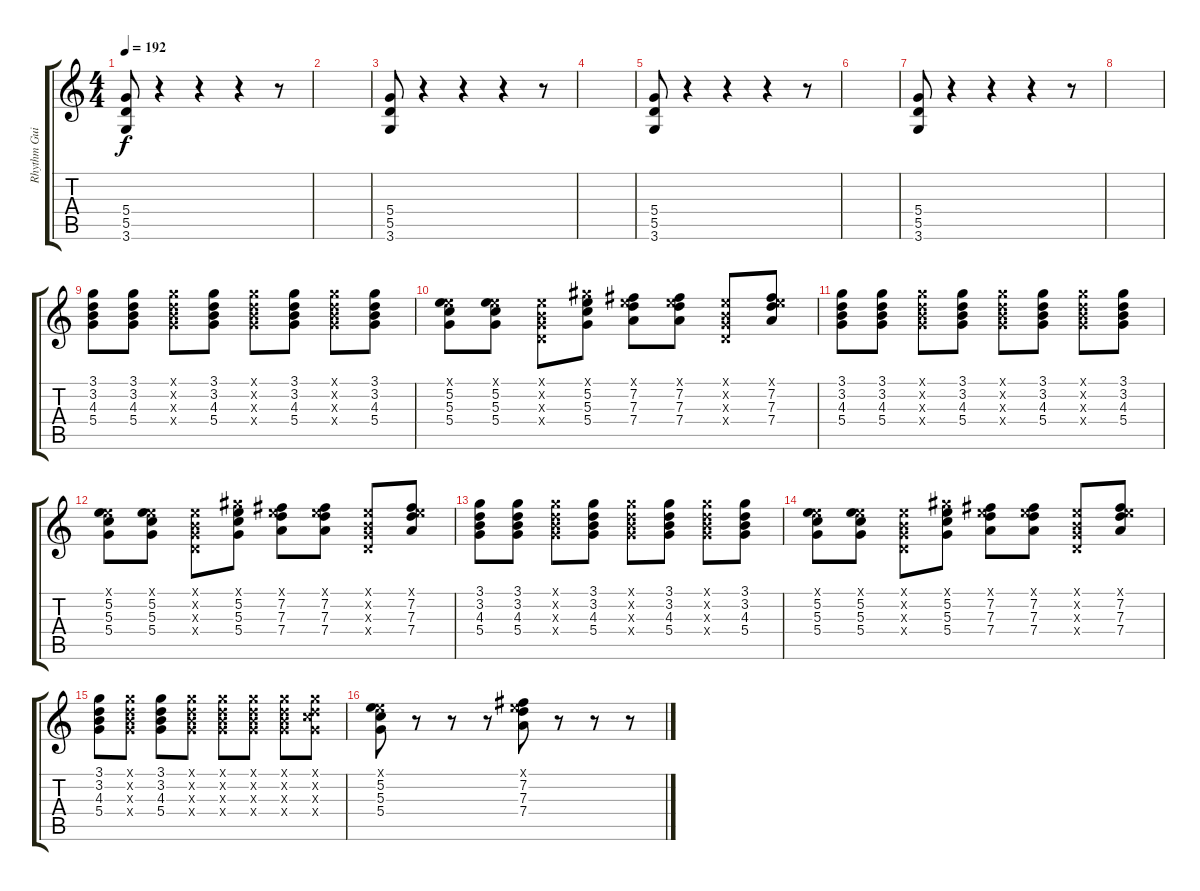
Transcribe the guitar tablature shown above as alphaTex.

\track ("Rhythm Guitar" "Rhythm Gui") {instrument electricguitarclean}
\staff {score tabs}
\tuning (E4 B3 G3 D3 A2 E2) {hide}
\ts (4 4)
\tempo 192
\clef g2
\ks c
(5.4 5.5 3.6).8{dy f instrument electricguitarclean} r.4 r.4 r.4 r.8 |
|
(5.4 5.5 3.6).8 r.4 r.4 r.4 r.8 |
|
(5.4 5.5 3.6).8 r.4 r.4 r.4 r.8 |
|
(5.4 5.5 3.6).8 r.4 r.4 r.4 r.8 |
|
(3.1 3.2 4.3 5.4).8 (3.1 3.2 4.3 5.4).8 (3.1{x} 3.2{x} 4.3{x} 5.4{x}).8 (3.1 3.2 4.3 5.4).8 (3.1{x} 3.2{x} 4.3{x} 5.4{x}).8 (3.1 3.2 4.3 5.4).8 (3.1{x} 3.2{x} 4.3{x} 5.4{x}).8 (3.1 3.2 4.3 5.4).8 |
(0.1{x} 5.2 5.3 5.4).8 (0.1{x} 5.2 5.3 5.4).8 (0.1{x} 0.2{x} 0.3{x} 0.4{x}).8 (4.1{x} 5.2 5.3 5.4).8 (0.1{x} 7.2 7.3 7.4).8 (0.1{x} 7.2 7.3 7.4).8 (0.1{x} 0.2{x} 0.3{x} 0.4{x}).8 (0.1{x} 7.2 7.3 7.4).8 |
(3.1 3.2 4.3 5.4).8 (3.1 3.2 4.3 5.4).8 (3.1{x} 3.2{x} 4.3{x} 5.4{x}).8 (3.1 3.2 4.3 5.4).8 (3.1{x} 3.2{x} 4.3{x} 5.4{x}).8 (3.1 3.2 4.3 5.4).8 (3.1{x} 3.2{x} 4.3{x} 5.4{x}).8 (3.1 3.2 4.3 5.4).8 |
(0.1{x} 5.2 5.3 5.4).8 (0.1{x} 5.2 5.3 5.4).8 (0.1{x} 0.2{x} 0.3{x} 0.4{x}).8 (4.1{x} 5.2 5.3 5.4).8 (0.1{x} 7.2 7.3 7.4).8 (0.1{x} 7.2 7.3 7.4).8 (0.1{x} 0.2{x} 0.3{x} 0.4{x}).8 (0.1{x} 7.2 7.3 7.4).8 |
(3.1 3.2 4.3 5.4).8 (3.1 3.2 4.3 5.4).8 (3.1{x} 3.2{x} 4.3{x} 5.4{x}).8 (3.1 3.2 4.3 5.4).8 (3.1{x} 3.2{x} 4.3{x} 5.4{x}).8 (3.1 3.2 4.3 5.4).8 (3.1{x} 3.2{x} 4.3{x} 5.4{x}).8 (3.1 3.2 4.3 5.4).8 |
(0.1{x} 5.2 5.3 5.4).8 (0.1{x} 5.2 5.3 5.4).8 (0.1{x} 0.2{x} 0.3{x} 0.4{x}).8 (4.1{x} 5.2 5.3 5.4).8 (0.1{x} 7.2 7.3 7.4).8 (0.1{x} 7.2 7.3 7.4).8 (0.1{x} 0.2{x} 0.3{x} 0.4{x}).8 (0.1{x} 7.2 7.3 7.4).8 |
(3.1 3.2 4.3 5.4).8 (3.1{x} 3.2{x} 4.3{x} 5.4{x}).8 (3.1 3.2 4.3 5.4).8 (3.1{x} 3.2{x} 4.3{x} 5.4{x}).8 (3.1{x} 3.2{x} 4.3{x} 5.4{x}).8 (3.1{x} 3.2{x} 4.3{x} 5.4{x}).8 (3.1{x} 3.2{x} 4.3{x} 5.4{x}).8 (3.1{x} 3.2{x} 5.3{x} 5.4{x}).8 |
(0.1{x} 5.2 5.3 5.4).8 r.8 r.8 r.8 (0.1{x} 7.2 7.3 7.4).8 r.8 r.8 r.8
